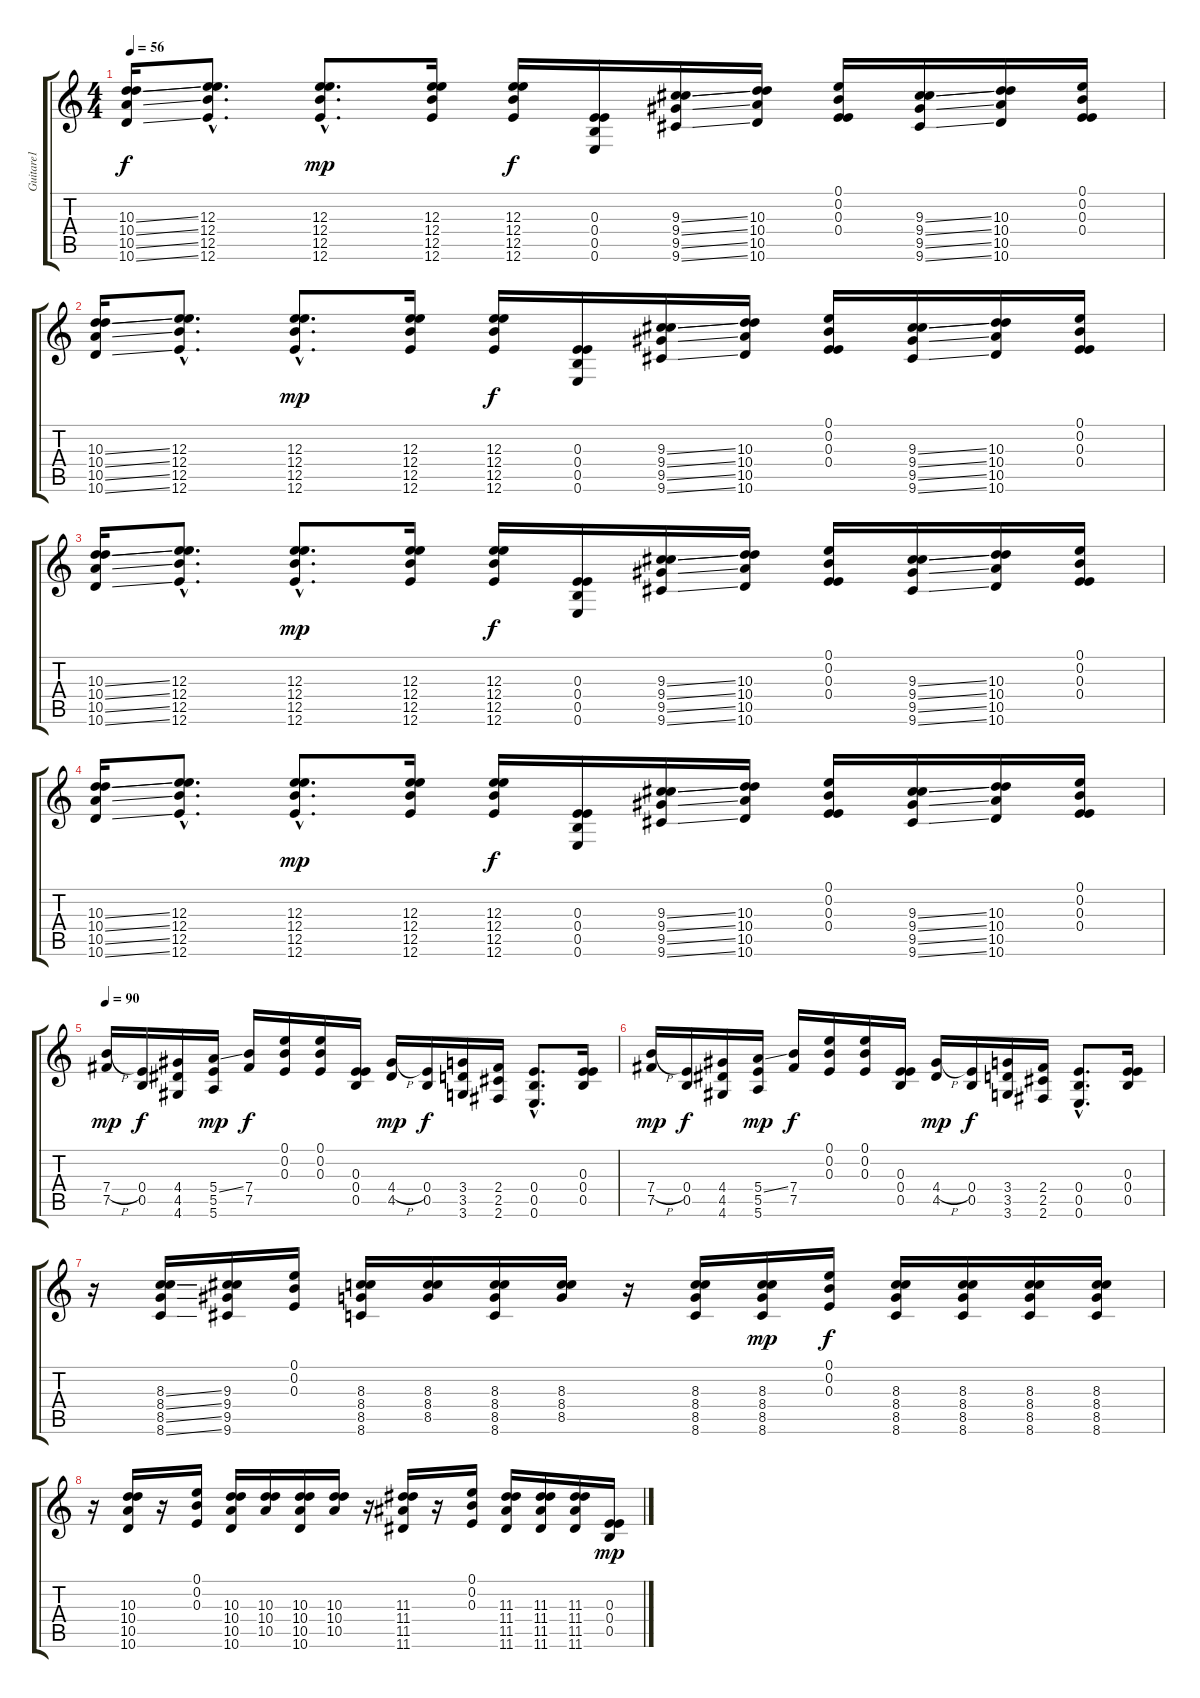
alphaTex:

\track ("Guitare1" "Guitare1") {instrument distortionguitar}
\staff {score tabs}
\tuning (E4 B3 E3 E3 B2 E2) {hide}
\ts (4 4)
\tempo 56
\clef g2
\ks c
(10.3{ss} 10.4{ss} 10.5{ss} 10.6{ss}).16{dy f} (12.3{hac} 12.4{hac} 12.5{hac} 12.6{hac}).8{d} (12.3{hac} 12.4{hac} 12.5{hac} 12.6{hac}).8{d dy mp} (12.3 12.4 12.5 12.6).16 (12.3 12.4 12.5 12.6).16{dy f} (0.3 0.4 0.5 0.6).16 (9.3{ss} 9.4{ss} 9.5{ss} 9.6{ss}).16 (10.3 10.4 10.5 10.6).16 (0.1 0.2 0.3 0.4).16 (9.3{ss} 9.4{ss} 9.5{ss} 9.6{ss}).16 (10.3 10.4 10.5 10.6).16 (0.1 0.2 0.3 0.4).16 |
(10.3{ss} 10.4{ss} 10.5{ss} 10.6{ss}).16 (12.3{hac} 12.4{hac} 12.5{hac} 12.6{hac}).8{d} (12.3{hac} 12.4{hac} 12.5{hac} 12.6{hac}).8{d dy mp} (12.3 12.4 12.5 12.6).16 (12.3 12.4 12.5 12.6).16{dy f} (0.3 0.4 0.5 0.6).16 (9.3{ss} 9.4{ss} 9.5{ss} 9.6{ss}).16 (10.3 10.4 10.5 10.6).16 (0.1 0.2 0.3 0.4).16 (9.3{ss} 9.4{ss} 9.5{ss} 9.6{ss}).16 (10.3 10.4 10.5 10.6).16 (0.1 0.2 0.3 0.4).16 |
(10.3{ss} 10.4{ss} 10.5{ss} 10.6{ss}).16 (12.3{hac} 12.4{hac} 12.5{hac} 12.6{hac}).8{d} (12.3{hac} 12.4{hac} 12.5{hac} 12.6{hac}).8{d dy mp} (12.3 12.4 12.5 12.6).16 (12.3 12.4 12.5 12.6).16{dy f} (0.3 0.4 0.5 0.6).16 (9.3{ss} 9.4{ss} 9.5{ss} 9.6{ss}).16 (10.3 10.4 10.5 10.6).16 (0.1 0.2 0.3 0.4).16 (9.3{ss} 9.4{ss} 9.5{ss} 9.6{ss}).16 (10.3 10.4 10.5 10.6).16 (0.1 0.2 0.3 0.4).16 |
(10.3{ss} 10.4{ss} 10.5{ss} 10.6{ss}).16 (12.3{hac} 12.4{hac} 12.5{hac} 12.6{hac}).8{d} (12.3{hac} 12.4{hac} 12.5{hac} 12.6{hac}).8{d dy mp} (12.3 12.4 12.5 12.6).16 (12.3 12.4 12.5 12.6).16{dy f} (0.3 0.4 0.5 0.6).16 (9.3{ss} 9.4{ss} 9.5{ss} 9.6{ss}).16 (10.3 10.4 10.5 10.6).16 (0.1 0.2 0.3 0.4).16 (9.3{ss} 9.4{ss} 9.5{ss} 9.6{ss}).16 (10.3 10.4 10.5 10.6).16 (0.1 0.2 0.3 0.4).16 |
\tempo 90
(7.4{h} 7.5).16{dy mp} (0.4 0.5).16{dy f} (4.4 4.5 4.6).16 (5.4{ss} 5.5 5.6).16{dy mp} (7.4 7.5).16{dy f} (0.1 0.2 0.3).16 (0.1 0.2 0.3).16 (0.3 0.4 0.5).16 (4.4{h} 4.5).16{dy mp} (0.4 0.5).16{dy f} (3.4 3.5 3.6).16 (2.4 2.5 2.6).16 (0.4{hac} 0.5{hac} 0.6{hac}).8{d} (0.3 0.4 0.5).16 |
(7.4{h} 7.5).16{dy mp} (0.4 0.5).16{dy f} (4.4 4.5 4.6).16 (5.4{ss} 5.5 5.6).16{dy mp} (7.4 7.5).16{dy f} (0.1 0.2 0.3).16 (0.1 0.2 0.3).16 (0.3 0.4 0.5).16 (4.4{h} 4.5).16{dy mp} (0.4 0.5).16{dy f} (3.4 3.5 3.6).16 (2.4 2.5 2.6).16 (0.4{hac} 0.5{hac} 0.6{hac}).8{d} (0.3 0.4 0.5).16 |
r.16 (8.3{ss} 8.4{ss} 8.5{ss} 8.6{ss}).16 (9.3 9.4 9.5 9.6).16 (0.1 0.2 0.3).16 (8.3 8.4 8.5 8.6).16 (8.3 8.4 8.5).16 (8.3 8.4 8.5 8.6).16 (8.3 8.4 8.5).16 r.16 (8.3 8.4 8.5 8.6).16 (8.3 8.4 8.5 8.6).16{dy mp} (0.1 0.2 0.3).16{dy f} (8.3 8.4 8.5 8.6).16 (8.3 8.4 8.5 8.6).16 (8.3 8.4 8.5 8.6).16 (8.3 8.4 8.5 8.6).16 |
r.16 (10.3 10.4 10.5 10.6).16 r.16 (0.1 0.2 0.3).16 (10.3 10.4 10.5 10.6).16 (10.3 10.4 10.5).16 (10.3 10.4 10.5 10.6).16 (10.3 10.4 10.5).16 r.16 (11.3 11.4 11.5 11.6).16 r.16 (0.1 0.2 0.3).16 (11.3 11.4 11.5 11.6).16 (11.3 11.4 11.5 11.6).16 (11.3 11.4 11.5 11.6).16 (0.3 0.4 0.5).16{dy mp}
